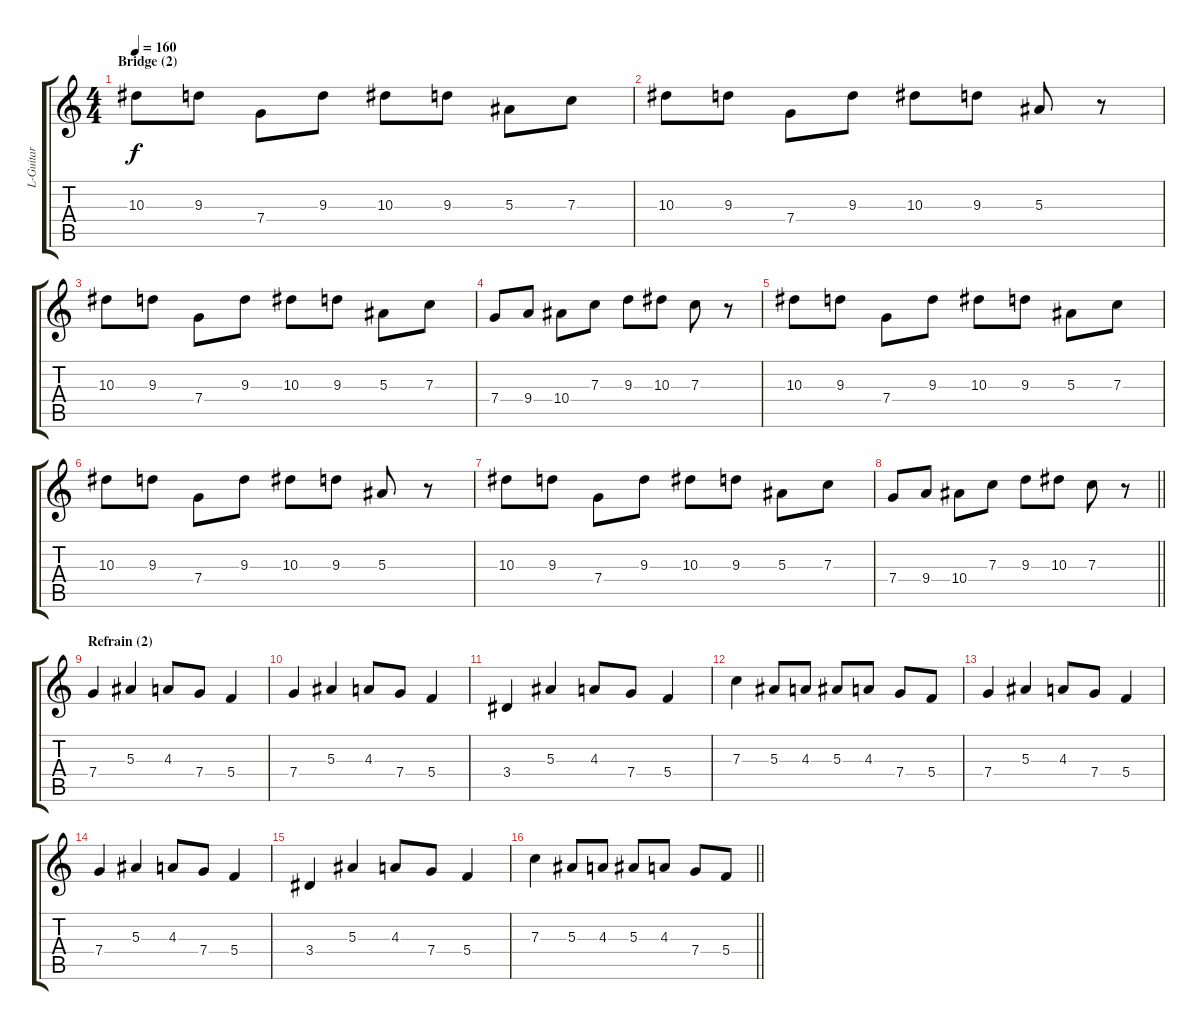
\track ("L-Guitar" "L-Guitar") {instrument distortionguitar}
\staff {score tabs}
\tuning (D4 A3 F3 C3 G2 D2) {hide}
\ts (4 4)
\section ("" "Bridge (2)")
\tempo 160
\clef g2
\ks c
10.3.8{dy f} 9.3.8 7.4.8 9.3.8 10.3.8 9.3.8 5.3.8 7.3.8 |
10.3.8 9.3.8 7.4.8 9.3.8 10.3.8 9.3.8 5.3.8 r.8 |
10.3.8 9.3.8 7.4.8 9.3.8 10.3.8 9.3.8 5.3.8 7.3.8 |
7.4.8 9.4.8 10.4.8 7.3.8 9.3.8 10.3.8 7.3.8 r.8 |
10.3.8 9.3.8 7.4.8 9.3.8 10.3.8 9.3.8 5.3.8 7.3.8 |
10.3.8 9.3.8 7.4.8 9.3.8 10.3.8 9.3.8 5.3.8 r.8 |
10.3.8 9.3.8 7.4.8 9.3.8 10.3.8 9.3.8 5.3.8 7.3.8 |
\barLineRight lightlight
7.4.8 9.4.8 10.4.8 7.3.8 9.3.8 10.3.8 7.3.8 r.8 |
\section ("" "Refrain (2)")
7.4.4 5.3.4 4.3.8 7.4.8 5.4.4 |
7.4.4 5.3.4 4.3.8 7.4.8 5.4.4 |
3.4.4 5.3.4 4.3.8 7.4.8 5.4.4 |
7.3.4 5.3.8 4.3.8 5.3.8 4.3.8 7.4.8 5.4.8 |
7.4.4 5.3.4 4.3.8 7.4.8 5.4.4 |
7.4.4 5.3.4 4.3.8 7.4.8 5.4.4 |
3.4.4 5.3.4 4.3.8 7.4.8 5.4.4 |
\barLineRight lightlight
7.3.4 5.3.8 4.3.8 5.3.8 4.3.8 7.4.8 5.4.8
